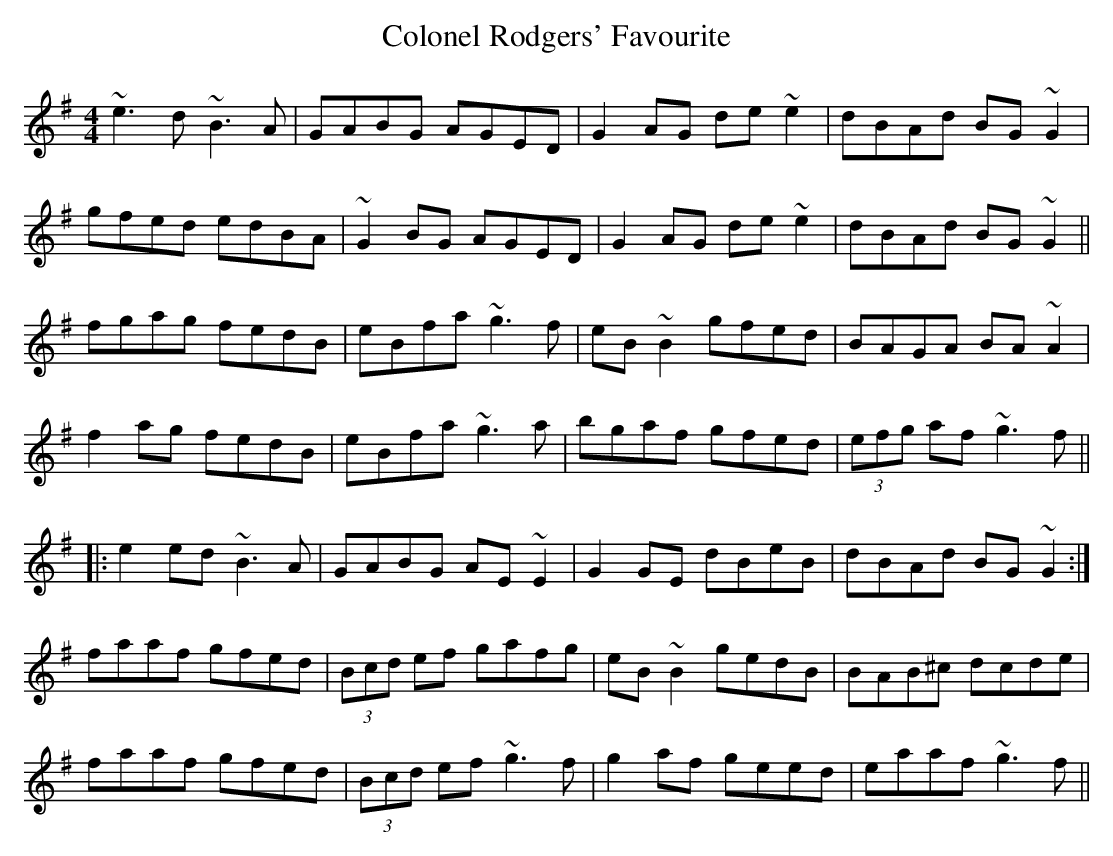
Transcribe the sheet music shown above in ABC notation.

X:1
T: Colonel Rodgers' Favourite
M: 4/4
L: 1/8
K: Emin
~e3d ~B3A|GABG AGED|G2AG de~e2|dBAd BG~G2|
gfed edBA|~G2BG AGED|G2AG de~e2|dBAd BG~G2||
fgag fedB|eBfa ~g3f|eB~B2 gfed|BAGA BA~A2|
f2ag fedB|eBfa ~g3a|bgaf gfed|(3efg af ~g3f||
|:e2ed ~B3A|GABG AE~E2|G2GE dBeB|dBAd BG~G2:|
faaf gfed|(3Bcd ef gafg|eB~B2 gedB|BAB^c dcde|
faaf gfed|(3Bcd ef ~g3f|g2af geed|eaaf ~g3f||
